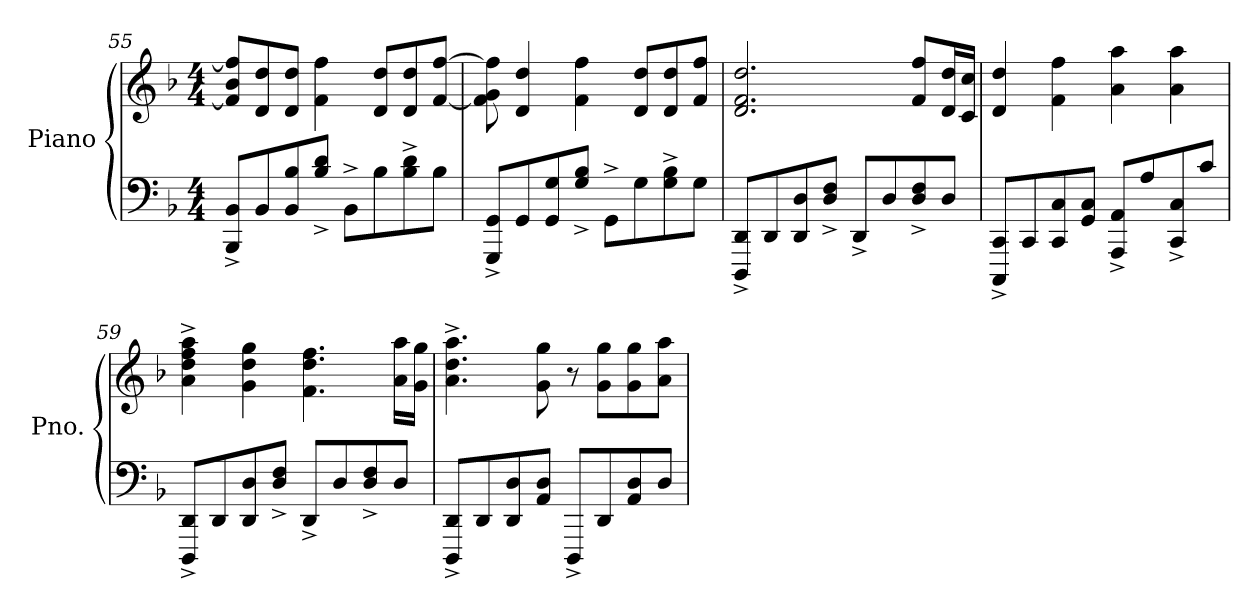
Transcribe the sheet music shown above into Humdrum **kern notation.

**kern	**kern
*part1	*part1
*staff2	*staff1
*I"Piano	*
*I'Pno.	*
!!LO:LB:g=z
*clefF4	*clefG2
*k[b-]	*k[b-]
*M4/4	*M4/4
=55	=55
8BBB-/^ 8BB-/^L	8f/] 8b-/ 8ff/]L
8BB-/	8d/ 8dd/
8BB-/ 8B-/	8d/ 8dd/J
8B-/^ 8d/^J	4f\ 4ff\
8BB-^\L	.
8B-\	8d/ 8dd/L
8B-\^ 8d\^	8d/ 8dd/
8B-\J	[8f/ [8ff/J
=56	=56
8GGG/^ 8GG/^L	8f\] 8g\ 8ff\]
8GG/	4d/ 4dd/
8GG/ 8G/	.
8G/^ 8B-/^J	4f\ 4ff\
8GG^\L	.
8G\	8d/ 8dd/L
8G\^ 8B-\^	8d/ 8dd/
8G\J	8f/ 8ff/J
=57	=57
8DDD/^ 8DD/^L	2.d/ 2.f/ 2.dd/
8DD/	.
8DD/ 8D/	.
8D/^ 8F/^J	.
8DD^/L	.
8D/	.
8D/^ 8F/^	8f/ 8ff/L
8D/J	16d/ 16dd/L
.	16c/ 16cc/JJ
=58	=58
8CCC/^ 8CC/^L	4d/ 4dd/
8CC/	.
8CC/ 8C/	4f\ 4ff\
8GG/ 8C/J	.
8AAA/^ 8AA/^L	4a\ 4aa\
8A/	.
8CC/^ 8C/^	4a\ 4aa\
8c/J	.
=59	=59
8DDD/^ 8DD/^L	4a\^ 4dd\^ 4ff\^ 4aa\^
8DD/	.
8DD/ 8D/	4g\ 4dd\ 4gg\
8D/^ 8F/^J	.
8DD^/L	4.f\ 4.dd\ 4.ff\
8D/	.
8D/^ 8F/^	.
8D/J	16a\ 16aa\LL
.	16g\ 16gg\JJ
!!LO:LB:g=z
=60	=60
8DDD/^ 8DD/^L	4.a\^ 4.dd\^ 4.aa\^
8DD/	.
8DD/ 8D/	.
8AA/ 8D/J	8g\ 8gg\
8DDD^/L	8r
8DD/	8g\ 8gg\L
8AA/ 8D/	8g\ 8gg\
8D/J	8a\ 8aa\J
=	=
*-	*-
